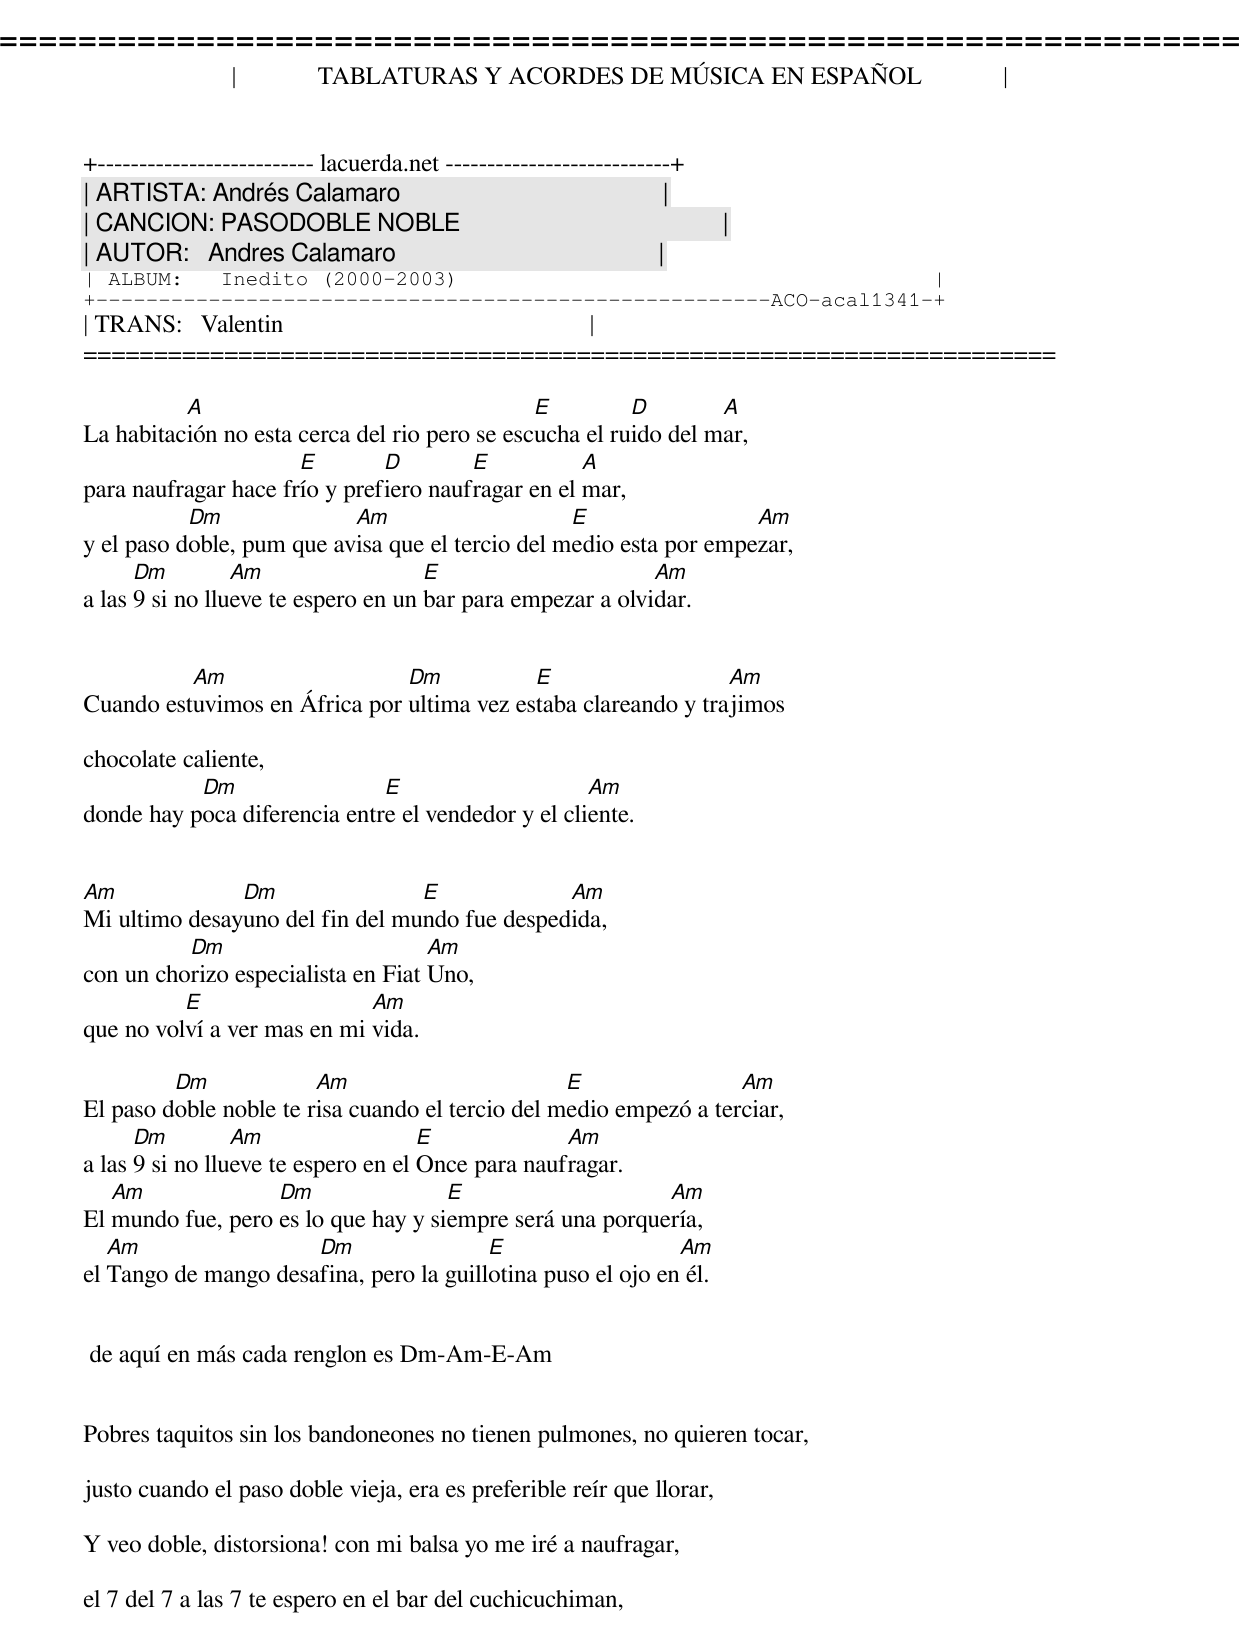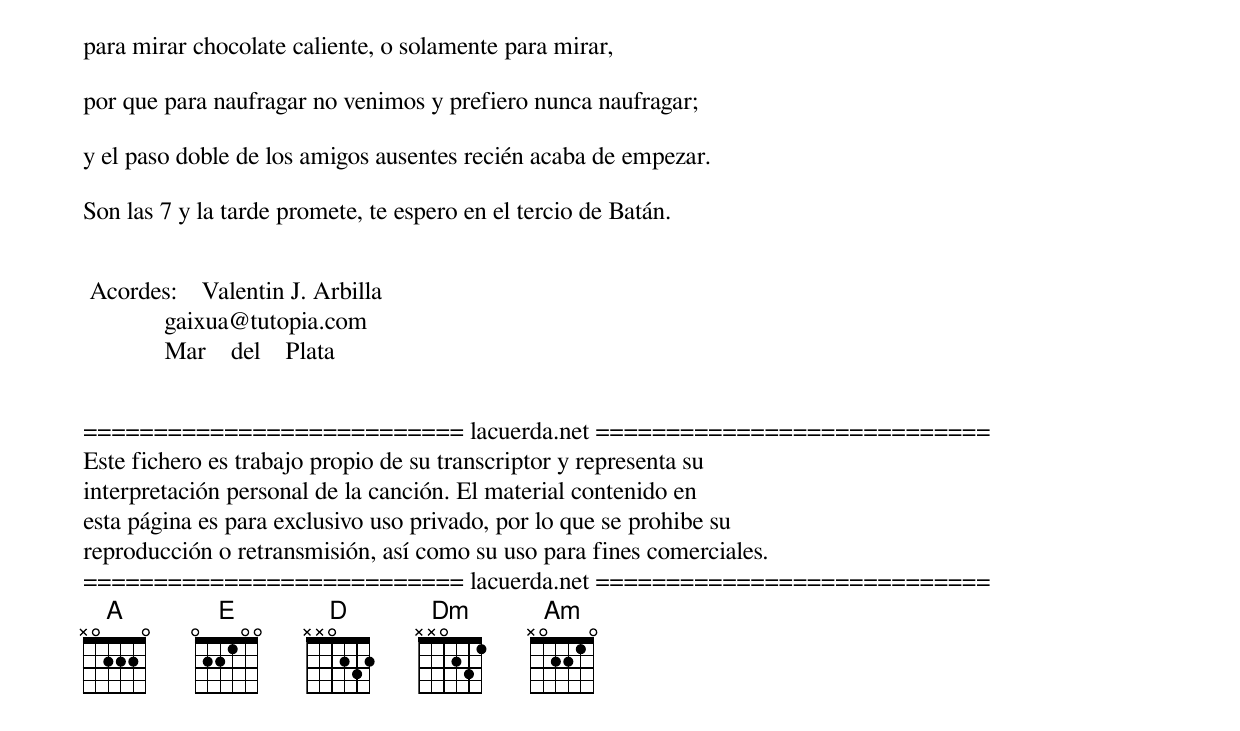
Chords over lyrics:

=====================================================================
|             TABLATURAS Y ACORDES DE MÚSICA EN ESPAÑOL             |
+-------------------------- lacuerda.net ---------------------------+
| ARTISTA: Andrés Calamaro                                          |
| CANCION: PASODOBLE NOBLE                                          |
| AUTOR:   Andres Calamaro                                          |
| ALBUM:   Inedito (2000-2003)                                      |
+------------------------------------------------------ACO-acal1341-+
| TRANS:   Valentin                                                 |
=====================================================================

          A                                    E         D        A
La habitación no esta cerca del rio pero se escucha el ruido del mar,
                      E        D        E           A
para naufragar hace frío y prefiero naufragar en el mar,
           Dm              Am                     E                 Am
y el paso doble, pum que avisa que el tercio del medio esta por empezar,
      Dm         Am                  E                      Am
a las 9 si no llueve te espero en un bar para empezar a olvidar.


          Am                   Dm           E                   Am
Cuando estuvimos en África por ultima vez estaba clareando y trajimos

chocolate caliente,
           Dm                 E                     Am
donde hay poca diferencia entre el vendedor y el cliente.


Am             Dm                E             Am
Mi ultimo desayuno del fin del mundo fue despedida,
          Dm                        Am
con un chorizo especialista en Fiat Uno,
          E                  Am
que no volví a ver mas en mi vida.

         Dm             Am                        E                Am
El paso doble noble te risa cuando el tercio del medio empezó a terciar,
      Dm         Am                  E             Am
a las 9 si no llueve te espero en el Once para naufragar.
   Am              Dm                E                    Am
El mundo fue, pero es lo que hay y siempre será una porquería,
   Am                 Dm                 E                   Am
el Tango de mango desafina, pero la guillotina puso el ojo en él.


 de aquí en más cada renglon es Dm-Am-E-Am


Pobres taquitos sin los bandoneones no tienen pulmones, no quieren tocar,

justo cuando el paso doble vieja, era es preferible reír que llorar,

Y veo doble, distorsiona! con mi balsa yo me iré a naufragar,

el 7 del 7 a las 7 te espero en el bar del cuchicuchiman,

para mirar chocolate caliente, o solamente para mirar,

por que para naufragar no venimos y prefiero nunca naufragar;

y el paso doble de los amigos ausentes recién acaba de empezar.

Son las 7 y la tarde promete, te espero en el tercio de Batán.


 Acordes:    Valentin J. Arbilla
             gaixua@tutopia.com
             Mar    del    Plata


=========================== lacuerda.net ============================
Este fichero es trabajo propio de su transcriptor y representa su
interpretación personal de la canción. El material contenido en
esta página es para exclusivo uso privado, por lo que se prohibe su
reproducción o retransmisión, así como su uso para fines comerciales.
=========================== lacuerda.net ============================
